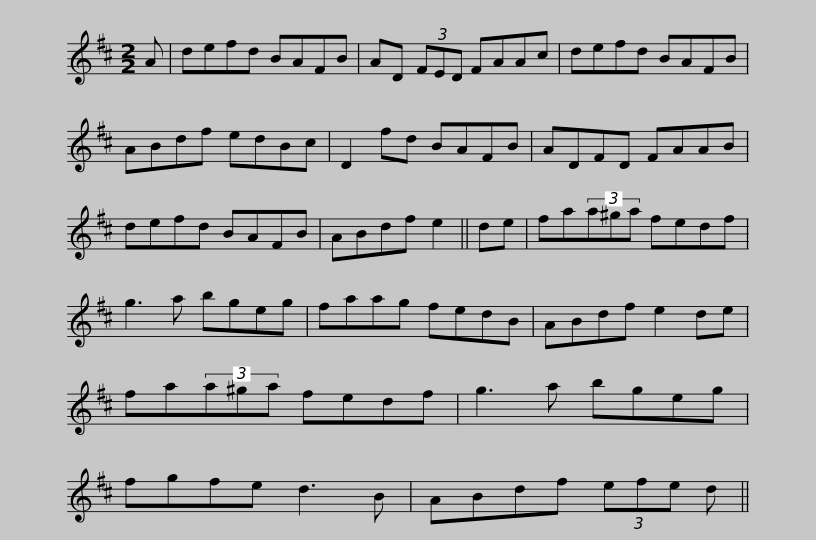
X:1
L:1/8
M:2/2
I:linebreak $
K:D
V:1 treble
V:1
 A | defd BAFB | AD (3FED FAAc | defd BAFB | ABdf edBc | %5
 D2 fd BAFB |$ ADFD FAAB | defd BAFB | ABdf e2 || de | %10
 fa(3a^ga fedf | g3 a bgeg |$ faag fedB | ABdf e2 de | fa(3a^ga fedf | %15
 g3 a bgeg | fgfe d3 B |$ ABdf (3efe d || %18
